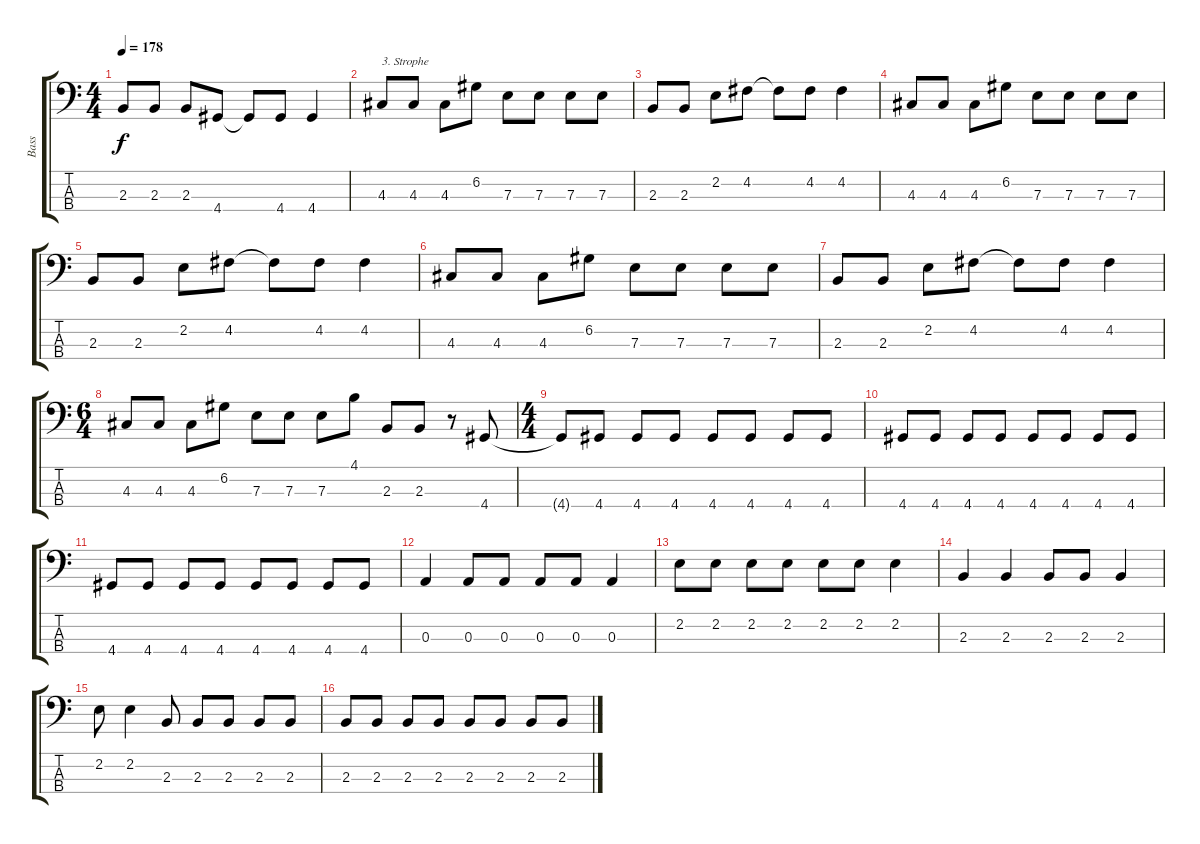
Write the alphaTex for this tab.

\track ("Bass" "Bass") {instrument electricbasspick}
\staff {score tabs}
\tuning (G2 D2 A1 E1) {hide}
\ts (4 4)
\tempo 178
\clef f4
\ks c
2.3.8{dy f} 2.3.8 2.3.8 4.4.8 4.4{t}.8 4.4.8 4.4.4 |
4.3.8{txt "3. Strophe" volume 10} 4.3.8 4.3.8 6.2.8 7.3.8 7.3.8 7.3.8 7.3.8 |
2.3.8 2.3.8 2.2.8 4.2.8 4.2{t}.8 4.2.8 4.2.4 |
4.3.8 4.3.8 4.3.8 6.2.8 7.3.8 7.3.8 7.3.8 7.3.8 |
2.3.8 2.3.8 2.2.8 4.2.8 4.2{t}.8 4.2.8 4.2.4 |
4.3.8 4.3.8 4.3.8 6.2.8 7.3.8 7.3.8 7.3.8 7.3.8 |
2.3.8 2.3.8 2.2.8 4.2.8 4.2{t}.8 4.2.8 4.2.4 |
\ts (6 4)
4.3.8 4.3.8 4.3.8 6.2.8 7.3.8 7.3.8 7.3.8 4.1.8 2.3.8 2.3.8 r.8 4.4.8{volume 16} |
\ts (4 4)
4.4{t}.8 4.4.8 4.4.8 4.4.8 4.4.8 4.4.8 4.4.8 4.4.8 |
4.4.8 4.4.8 4.4.8 4.4.8 4.4.8 4.4.8 4.4.8 4.4.8 |
4.4.8 4.4.8 4.4.8 4.4.8 4.4.8 4.4.8 4.4.8 4.4.8 |
0.3.4 0.3.8 0.3.8 0.3.8 0.3.8 0.3.4 |
2.2.8 2.2.8 2.2.8 2.2.8 2.2.8 2.2.8 2.2.4 |
2.3.4 2.3.4 2.3.8 2.3.8 2.3.4 |
2.2.8 2.2.4 2.3.8 2.3.8 2.3.8 2.3.8 2.3.8 |
2.3.8 2.3.8 2.3.8 2.3.8 2.3.8 2.3.8 2.3.8 2.3.8
